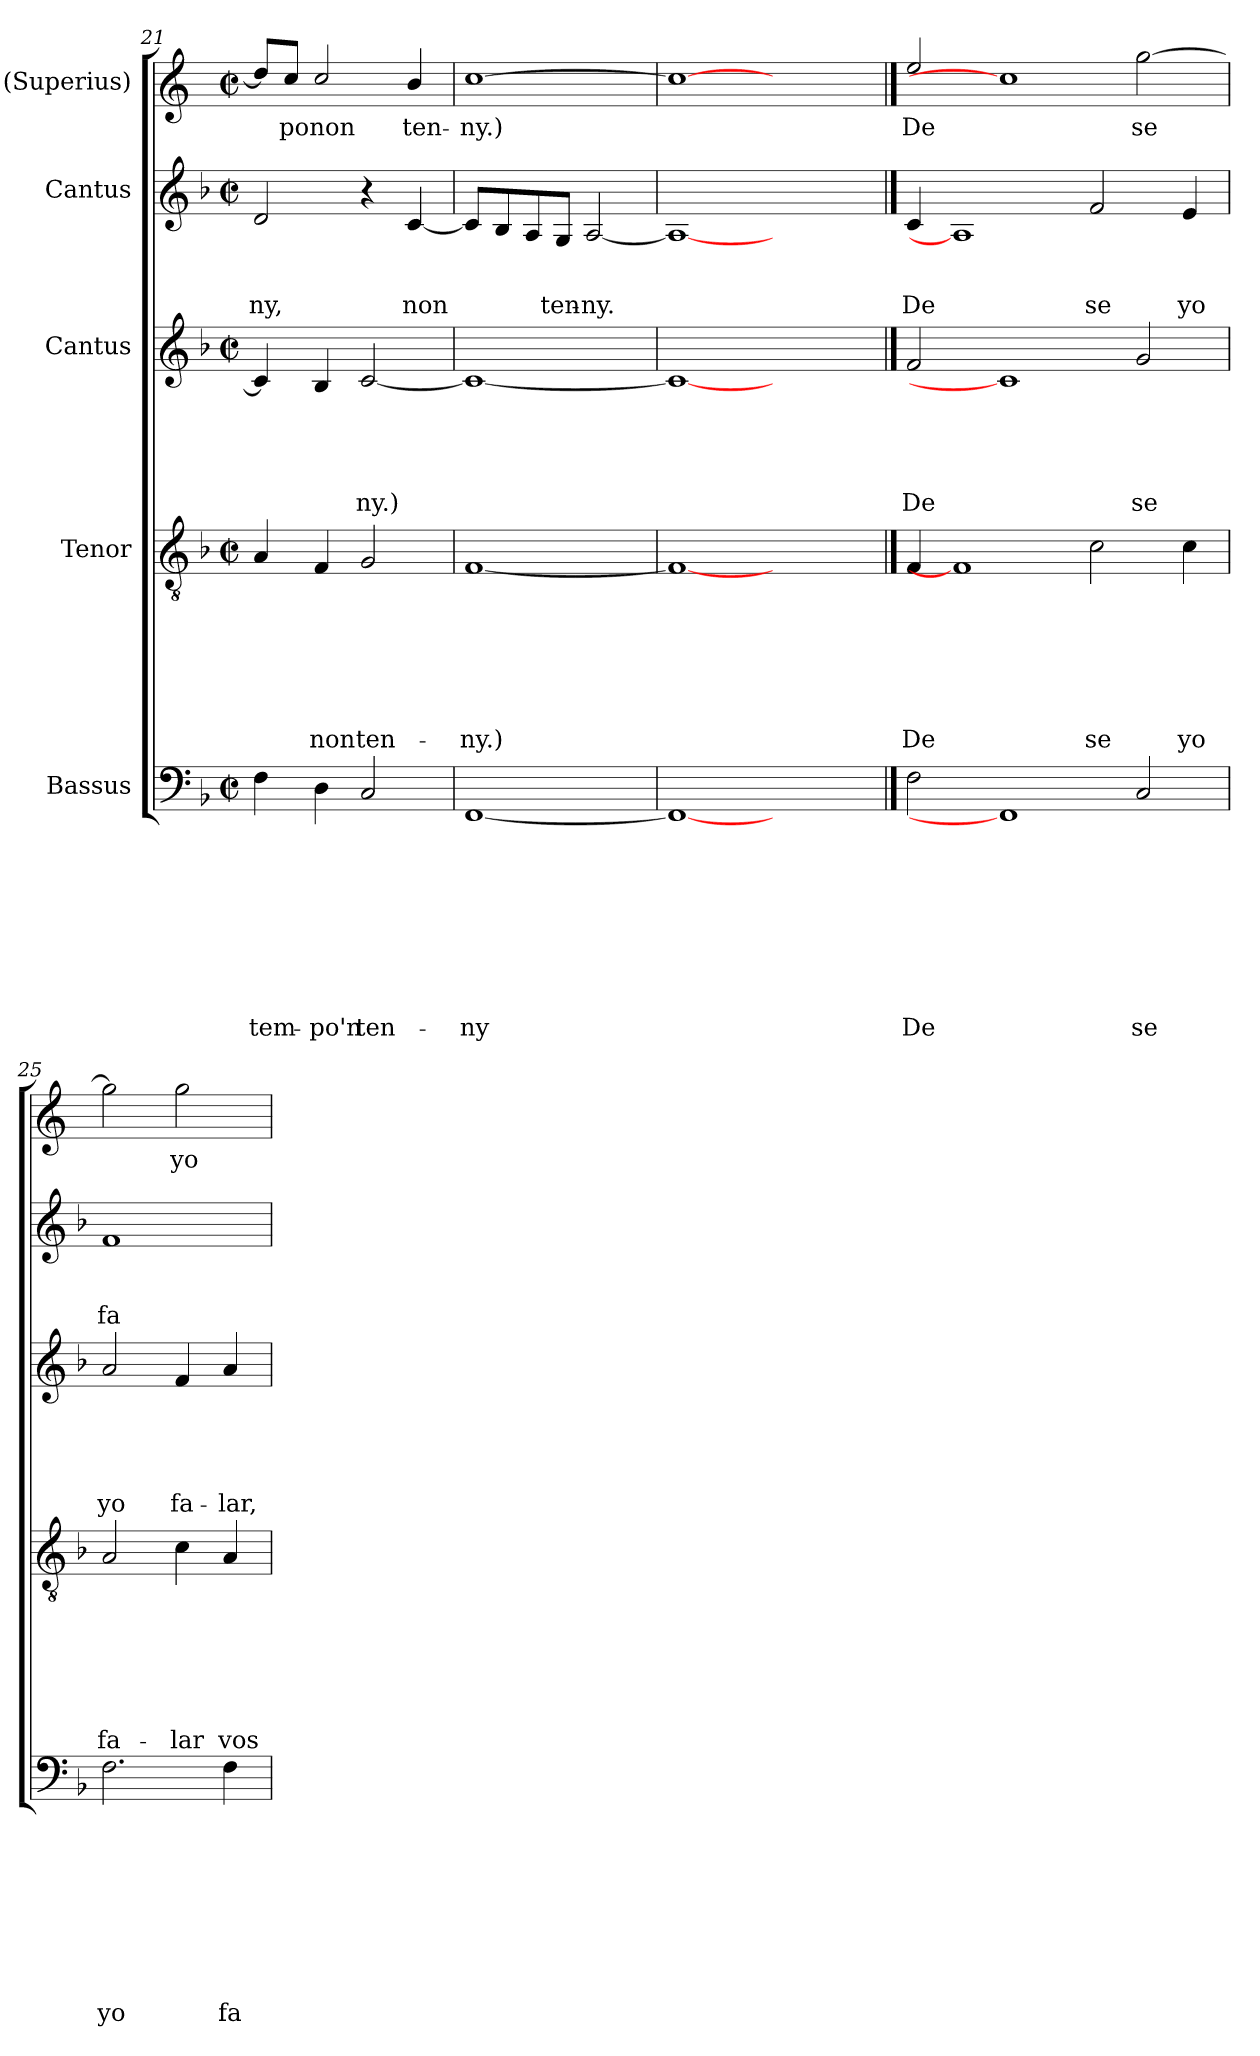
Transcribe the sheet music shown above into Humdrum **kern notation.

**kern	**text	**text	**text	**text	**text	**text	**text	**text	**text	**kern	**text	**text	**text	**text	**text	**text	**text	**kern	**text	**text	**text	**text	**text	**kern	**text	**text	**text	**kern	**text
*part5	*part5	*part5	*part5	*part5	*part5	*part5	*part5	*part5	*part5	*part4	*part4	*part4	*part4	*part4	*part4	*part4	*part4	*part3	*part3	*part3	*part3	*part3	*part3	*part2	*part2	*part2	*part2	*part1	*part1
*staff5	*staff5	*staff5	*staff5	*staff5	*staff5	*staff5	*staff5	*staff5	*staff5	*staff4	*staff4	*staff4	*staff4	*staff4	*staff4	*staff4	*staff4	*staff3	*staff3	*staff3	*staff3	*staff3	*staff3	*staff2	*staff2	*staff2	*staff2	*staff1	*staff1
*I"Bassus	*	*	*	*	*	*	*	*	*	*I"Tenor	*	*	*	*	*	*	*	*I"Cantus	*	*	*	*	*	*I"Cantus	*	*	*	*I"(Superius)	*
!!LO:PB:g=z
*clefF4	*	*	*	*	*	*	*	*	*	*clefGv2	*	*	*	*	*	*	*	*clefG2	*	*	*	*	*	*clefG2	*	*	*	*clefG2	*
*	*	*	*	*	*	*	*	*	*	*	*	*	*	*	*	*	*	*	*	*	*	*	*	*	*	*	*	*ITrd4c7	*
*k[b-]	*	*	*	*	*	*	*	*	*	*k[b-]	*	*	*	*	*	*	*	*k[b-]	*	*	*	*	*	*k[b-]	*	*	*	*k[b-]	*
*F:	*	*	*	*	*	*	*	*	*	*F:	*	*	*	*	*	*	*	*F:	*	*	*	*	*	*F:	*	*	*	*F:	*
*M2/2	*	*	*	*	*	*	*	*	*	*M2/2	*	*	*	*	*	*	*	*M2/2	*	*	*	*	*	*M2/2	*	*	*	*M2/2	*
*met(c|)	*	*	*	*	*	*	*	*	*	*met(c|)	*	*	*	*	*	*	*	*met(c|)	*	*	*	*	*	*met(c|)	*	*	*	*met(c|)	*
=21	=21	=21	=21	=21	=21	=21	=21	=21	=21	=21	=21	=21	=21	=21	=21	=21	=21	=21	=21	=21	=21	=21	=21	=21	=21	=21	=21	=21	=21
4F\	.	.	.	.	.	.	.	.	tem-	4A/	.	.	.	.	.	.	.	4c/]	.	.	.	.	.	2d/	.	.	-ny,	8g/L]	.
.	.	.	.	.	.	.	.	.	.	.	.	.	.	.	.	.	.	.	.	.	.	.	.	.	.	.	.	8f/J	-po
4D\	.	.	.	.	.	.	.	.	-po'n	4F/	.	.	.	.	.	.	non	4B-/	.	.	.	.	.	.	.	.	.	2f/	non
2C/	.	.	.	.	.	.	.	.	ten-	2G/	.	.	.	.	.	.	ten-	[2c/	.	.	.	.	-ny.)	4r	.	.	.	.	.
.	.	.	.	.	.	.	.	.	.	.	.	.	.	.	.	.	.	.	.	.	.	.	.	[4c/	.	.	non	4e/	ten-
=22	=22	=22	=22	=22	=22	=22	=22	=22	=22	=22	=22	=22	=22	=22	=22	=22	=22	=22	=22	=22	=22	=22	=22	=22	=22	=22	=22	=22	=22
[1FF	.	.	.	.	.	.	.	.	-ny	[1F	.	.	.	.	.	.	-ny.)	1c_	.	.	.	.	.	8c/L]	.	.	.	[1f	-ny.)
.	.	.	.	.	.	.	.	.	.	.	.	.	.	.	.	.	.	.	.	.	.	.	.	8B-/	.	.	.	.	.
.	.	.	.	.	.	.	.	.	.	.	.	.	.	.	.	.	.	.	.	.	.	.	.	8A/	.	.	.	.	.
.	.	.	.	.	.	.	.	.	.	.	.	.	.	.	.	.	.	.	.	.	.	.	.	8G/J	.	.	ten-	.	.
.	.	.	.	.	.	.	.	.	.	.	.	.	.	.	.	.	.	.	.	.	.	.	.	[2A/	.	.	-ny.	.	.
=23	=23	=23	=23	=23	=23	=23	=23	=23	=23	=23	=23	=23	=23	=23	=23	=23	=23	=23	=23	=23	=23	=23	=23	=23	=23	=23	=23	=23	=23
1FF_	.	.	.	.	.	.	.	.	.	1F_	.	.	.	.	.	.	.	1c_	.	.	.	.	.	1A_	.	.	.	1f_	.
1ryy	.	.	.	.	.	.	.	.	.	1ryy	.	.	.	.	.	.	.	1ryy	.	.	.	.	.	1ryy	.	.	.	1ryy	.
!!LO:LB:g=z
==24	==24	==24	==24	==24	==24	==24	==24	==24	==24	==24	==24	==24	==24	==24	==24	==24	==24	==24	==24	==24	==24	==24	==24	==24	==24	==24	==24	==24	==24
2F\	.	.	.	.	.	.	.	.	De	4F/	.	.	.	.	.	.	De	2f/	.	.	.	.	De	4c/	.	.	De	2a/	De
.	.	.	.	.	.	.	.	.	.	1F]	.	.	.	.	.	.	.	.	.	.	.	.	.	1A]	.	.	.	.	.
1FF]	.	.	.	.	.	.	.	.	.	.	.	.	.	.	.	.	.	1c]	.	.	.	.	.	.	.	.	.	1f]	.
.	.	.	.	.	.	.	.	.	.	2c\	.	.	.	.	.	.	se	.	.	.	.	.	.	2f/	.	.	se	.	.
2C/	.	.	.	.	.	.	.	.	se	.	.	.	.	.	.	.	.	2g/	.	.	.	.	se	.	.	.	.	[2cc\	se
.	.	.	.	.	.	.	.	.	.	4c\	.	.	.	.	.	.	yo	.	.	.	.	.	.	4e/	.	.	yo	.	.
=25	=25	=25	=25	=25	=25	=25	=25	=25	=25	=25	=25	=25	=25	=25	=25	=25	=25	=25	=25	=25	=25	=25	=25	=25	=25	=25	=25	=25	=25
2.F\	.	.	.	.	.	.	.	.	yo	2A/	.	.	.	.	.	.	fa-	2a/	.	.	.	.	yo	1f	.	.	fa-	2cc\]	.
.	.	.	.	.	.	.	.	.	.	4c\	.	.	.	.	.	.	-lar	4f/	.	.	.	.	fa-	.	.	.	.	2cc\	yo
4F\	.	.	.	.	.	.	.	.	fa-	4A/	.	.	.	.	.	.	vos	4a/	.	.	.	.	-lar,	.	.	.	.	.	.
=	=	=	=	=	=	=	=	=	=	=	=	=	=	=	=	=	=	=	=	=	=	=	=	=	=	=	=	=	=
*-	*-	*-	*-	*-	*-	*-	*-	*-	*-	*-	*-	*-	*-	*-	*-	*-	*-	*-	*-	*-	*-	*-	*-	*-	*-	*-	*-	*-	*-
